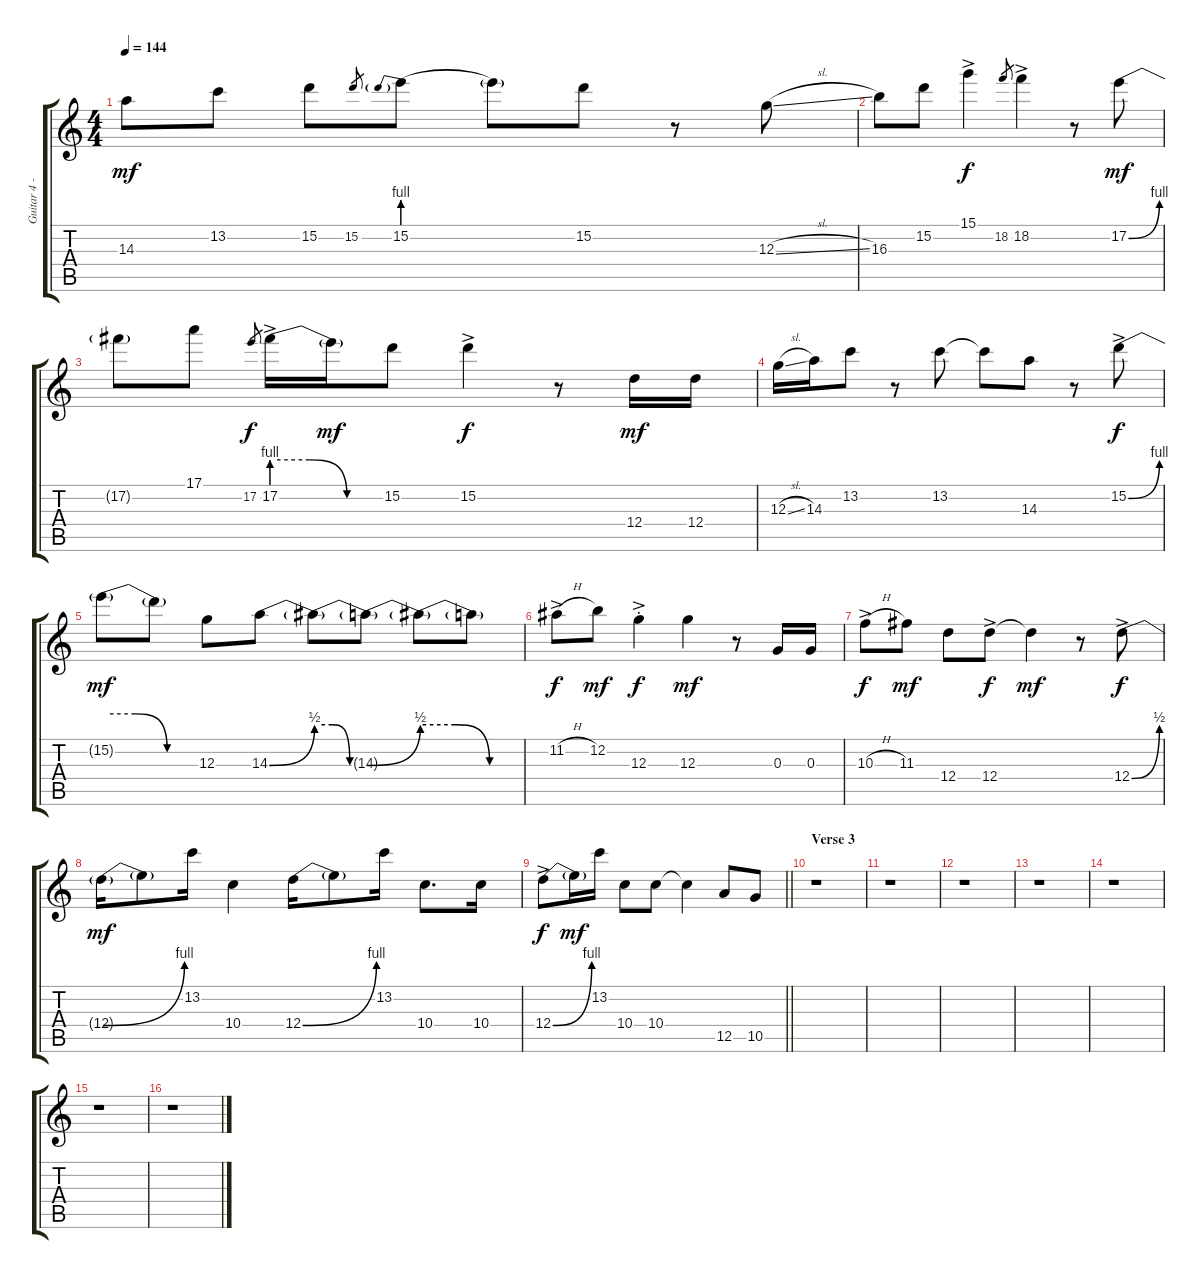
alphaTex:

\track ("Guitar 4 - Solo" "Guitar 4 -") {instrument distortionguitar}
\staff {score tabs}
\tuning (E4 B3 G3 D3 A2 E2) {hide}
\ts (4 4)
\tempo 144
\clef g2
\ks c
14.3.8{dy mf} 13.2.8 15.2.8 15.2.8{gr} 15.2{be (prebend 0 4 60 4)}.8 15.2{t}.8 15.2.8 r.8 12.3{sl}.8 |
16.3.8 15.2.8 15.1{ac}.4{dy f} 18.2.8{gr} 18.2{ac}.4 r.8 17.2{be (bend 0 0 60 4)}.8{dy mf} |
17.2{t}.8 17.1.8 17.2.8{gr dy f} 17.2{be (custom 0 4 20 4 40 0 60 0) ac}.16 17.2{t}.16{dy mf} 15.2.8 15.2{ac}.4{dy f} r.8 12.4.16{dy mf} 12.4.16 |
12.3{sl}.16 14.3.16 13.2.8 r.8 13.2.8 13.2{t}.8 14.3.8 r.8 15.2{be (bend 0 0 60 4) ac}.8{dy f} |
15.2{be (custom 0 4 20 4 40 0 60 0) t}.8{dy mf} 15.2{t}.8 12.3.8 14.3{be (bend 0 0 60 2)}.8 14.3{be (custom 0 2 20 2 40 0 60 0) t}.8 14.3{be (bend 0 0 60 2) t}.8 14.3{be (custom 0 2 20 2 40 0 60 0) t}.8 14.3{t}.8 |
11.2{h ac}.8{dy f} 12.2.8{dy mf} 12.3{ac st}.4{dy f} 12.3.4{dy mf} r.8 0.3.16 0.3.16 |
10.3{h ac}.8{dy f} 11.3.8{dy mf} 12.4.8 12.4{ac}.8{dy f} 12.4{t}.4{dy mf} r.8 12.4{be (bend 0 0 60 2) ac}.8{dy f} |
12.4{be (bend 0 0 60 4) t}.16{dy mf} 12.4{t}.8 13.2.16 10.4.4 12.4{be (bend 0 0 60 4)}.16 12.4{t}.8 13.2.16 10.4.8{d} 10.4.16 |
\barLineRight lightlight
12.4{be (bend 0 0 60 4) ac}.8{dy f} 12.4{t}.16{dy mf} 13.2.16 10.4.8 10.4.8 10.4{t}.4 12.5.8 10.5.8 |
\section ("" "Verse 3")
r.1 |
r.1 |
r.1 |
r.1 |
r.1 |
r.1 |
r.1
